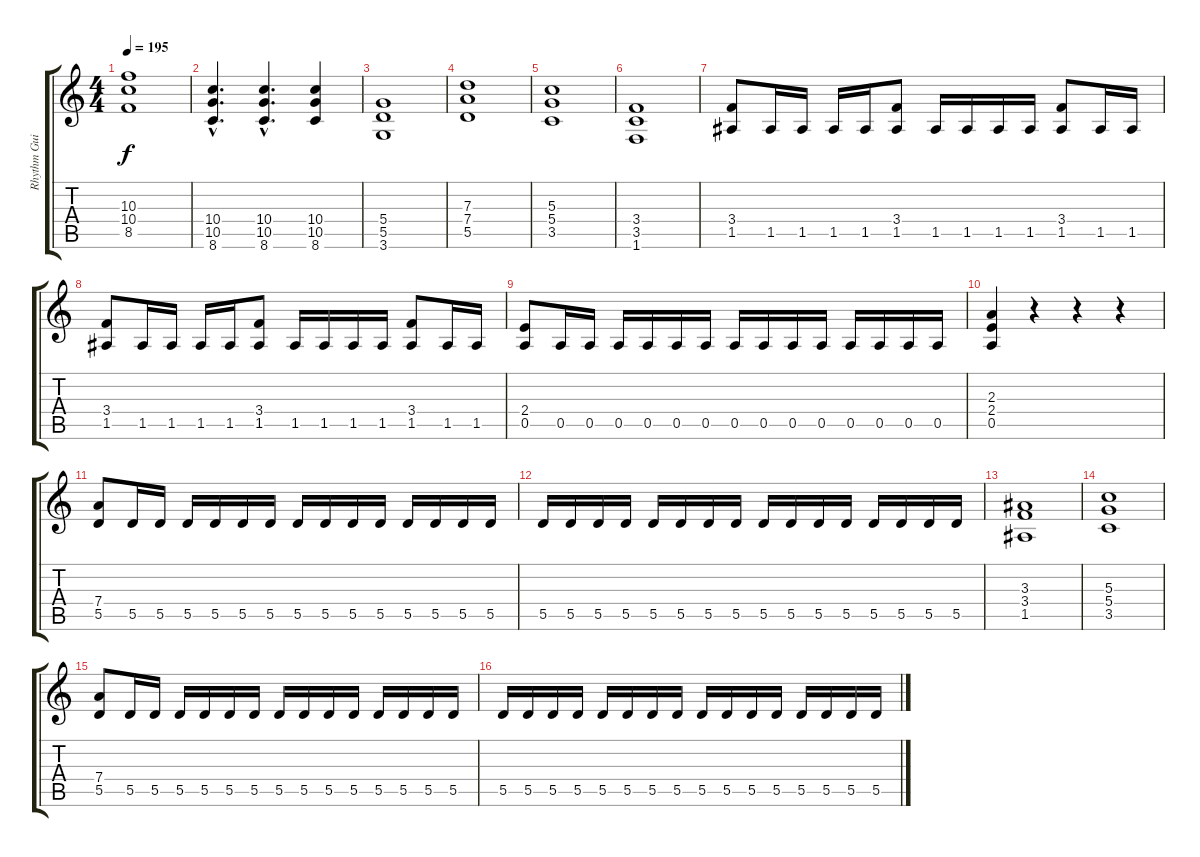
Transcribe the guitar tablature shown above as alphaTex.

\track ("Rhythm Guitar 2" "Rhythm Gui") {instrument overdrivenguitar}
\staff {score tabs}
\tuning (E4 B3 G3 D3 A2 E2) {hide}
\ts (4 4)
\tempo 195
\clef g2
\ks c
(10.3 10.4 8.5).1{dy f} |
(10.4{hac} 10.5{hac} 8.6{hac}).4{d} (10.4{hac} 10.5{hac} 8.6{hac}).4{d} (10.4 10.5 8.6).4 |
(5.4 5.5 3.6).1 |
(7.3 7.4 5.5).1 |
(5.3 5.4 3.5).1 |
(3.4 3.5 1.6).1 |
(3.4 1.5).8 1.5.16 1.5.16 1.5.16 1.5.16 (3.4 1.5).8 1.5.16 1.5.16 1.5.16 1.5.16 (3.4 1.5).8 1.5.16 1.5.16 |
(3.4 1.5).8 1.5.16 1.5.16 1.5.16 1.5.16 (3.4 1.5).8 1.5.16 1.5.16 1.5.16 1.5.16 (3.4 1.5).8 1.5.16 1.5.16 |
(2.4 0.5).8 0.5.16 0.5.16 0.5.16 0.5.16 0.5.16 0.5.16 0.5.16 0.5.16 0.5.16 0.5.16 0.5.16 0.5.16 0.5.16 0.5.16 |
(2.3 2.4 0.5).4 r.4 r.4 r.4 |
(7.4 5.5).8 5.5.16 5.5.16 5.5.16 5.5.16 5.5.16 5.5.16 5.5.16 5.5.16 5.5.16 5.5.16 5.5.16 5.5.16 5.5.16 5.5.16 |
5.5.16 5.5.16 5.5.16 5.5.16 5.5.16 5.5.16 5.5.16 5.5.16 5.5.16 5.5.16 5.5.16 5.5.16 5.5.16 5.5.16 5.5.16 5.5.16 |
(3.3 3.4 1.5).1 |
(5.3 5.4 3.5).1 |
(7.4 5.5).8 5.5.16 5.5.16 5.5.16 5.5.16 5.5.16 5.5.16 5.5.16 5.5.16 5.5.16 5.5.16 5.5.16 5.5.16 5.5.16 5.5.16 |
5.5.16 5.5.16 5.5.16 5.5.16 5.5.16 5.5.16 5.5.16 5.5.16 5.5.16 5.5.16 5.5.16 5.5.16 5.5.16 5.5.16 5.5.16 5.5.16
